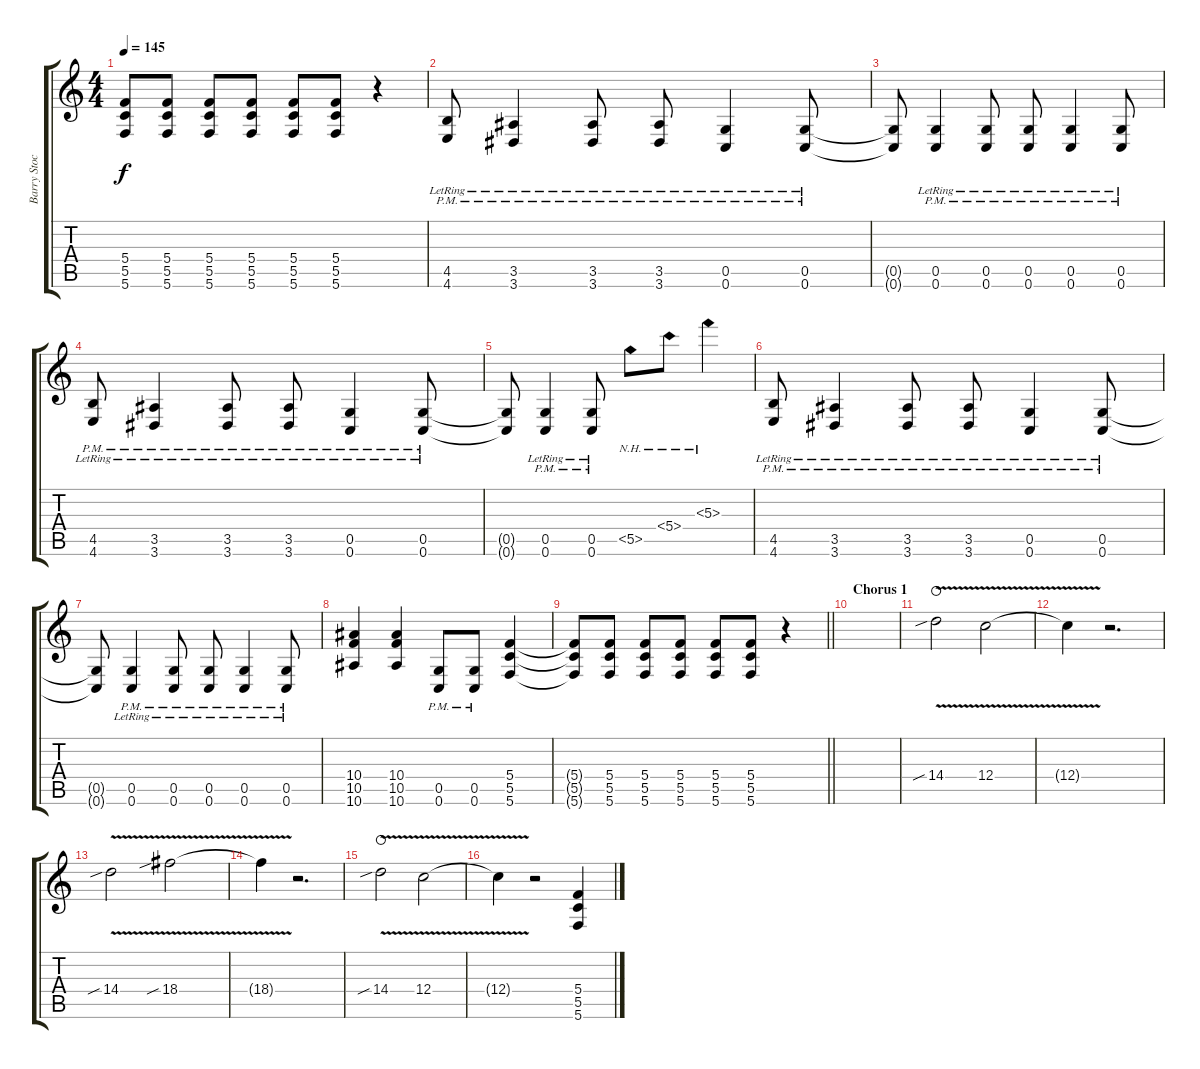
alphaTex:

\track ("Barry Stock" "Barry Stoc") {instrument overdrivenguitar}
\staff {score tabs}
\tuning (D4 A3 F3 C3 G2 C2) {hide}
\ts (4 4)
\tempo 145
\clef g2
\ks c
(5.4{t} 5.5{t} 5.6{t}).8{dy f} (5.4 5.5 5.6).8 (5.4 5.5 5.6).8 (5.4 5.5 5.6).8 (5.4 5.5 5.6).8 (5.4 5.5 5.6).8 r.4 |
(4.5{pm lr} 4.6{pm lr}).8 (3.5{pm lr} 3.6{pm lr}).4 (3.5{pm lr} 3.6{pm lr}).8 (3.5{pm lr} 3.6{pm lr}).8 (0.5{pm lr} 0.6{pm lr}).4 (0.5{pm lr} 0.6{pm lr}).8 |
(0.5{t} 0.6{t}).8 (0.5{pm lr} 0.6{pm}).4 (0.5{pm lr} 0.6{pm lr}).8 (0.5{pm lr} 0.6{pm lr}).8 (0.5{pm lr} 0.6{pm lr}).4 (0.5{pm lr} 0.6{pm lr}).8 |
(4.5{pm lr} 4.6{pm}).8 (3.5{pm lr} 3.6{pm lr}).4 (3.5{pm lr} 3.6{pm lr}).8 (3.5{pm lr} 3.6{pm lr}).8 (0.5{pm lr} 0.6{pm lr}).4 (0.5{pm lr} 0.6{pm lr}).8 |
(0.5{t} 0.6{t}).8 (0.5{pm lr} 0.6{pm lr}).4 (0.5{pm lr} 0.6{pm lr}).8 5.5{nh}.8 5.4{nh}.8 5.3{nh}.4 |
(4.5{pm lr} 4.6{pm lr}).8 (3.5{pm lr} 3.6{pm lr}).4 (3.5{pm lr} 3.6{pm lr}).8 (3.5{pm lr} 3.6{pm lr}).8 (0.5{pm lr} 0.6{pm lr}).4 (0.5{pm lr} 0.6{pm lr}).8 |
(0.5{t} 0.6{t}).8 (0.5{pm lr} 0.6{pm}).4 (0.5{pm lr} 0.6{pm lr}).8 (0.5{pm lr} 0.6{pm lr}).8 (0.5{pm lr} 0.6{pm lr}).4 (0.5{pm lr} 0.6{pm lr}).8 |
(10.4 10.5 10.6).4 (10.4 10.5 10.6).4 (0.5{pm} 0.6{pm}).8 (0.5{pm} 0.6{pm}).8 (5.4 5.5 5.6).4 |
\barLineRight lightlight
(5.4{t} 5.5{t} 5.6{t}).8 (5.4 5.5 5.6).8 (5.4 5.5 5.6).8 (5.4 5.5 5.6).8 (5.4 5.5 5.6).8 (5.4 5.5 5.6).8 r.4 |
\section ("" "Chorus 1")
|
14.4{v sib}.2{waho} 12.4{v}.2 |
12.4{t}.4 r.2{d} |
14.4{v sib}.2 18.4{v sib}.2 |
18.4{t}.4 r.2{d} |
14.4{v sib}.2{waho} 12.4{v}.2 |
12.4{t}.4 r.2 (5.4 5.5 5.6).4
